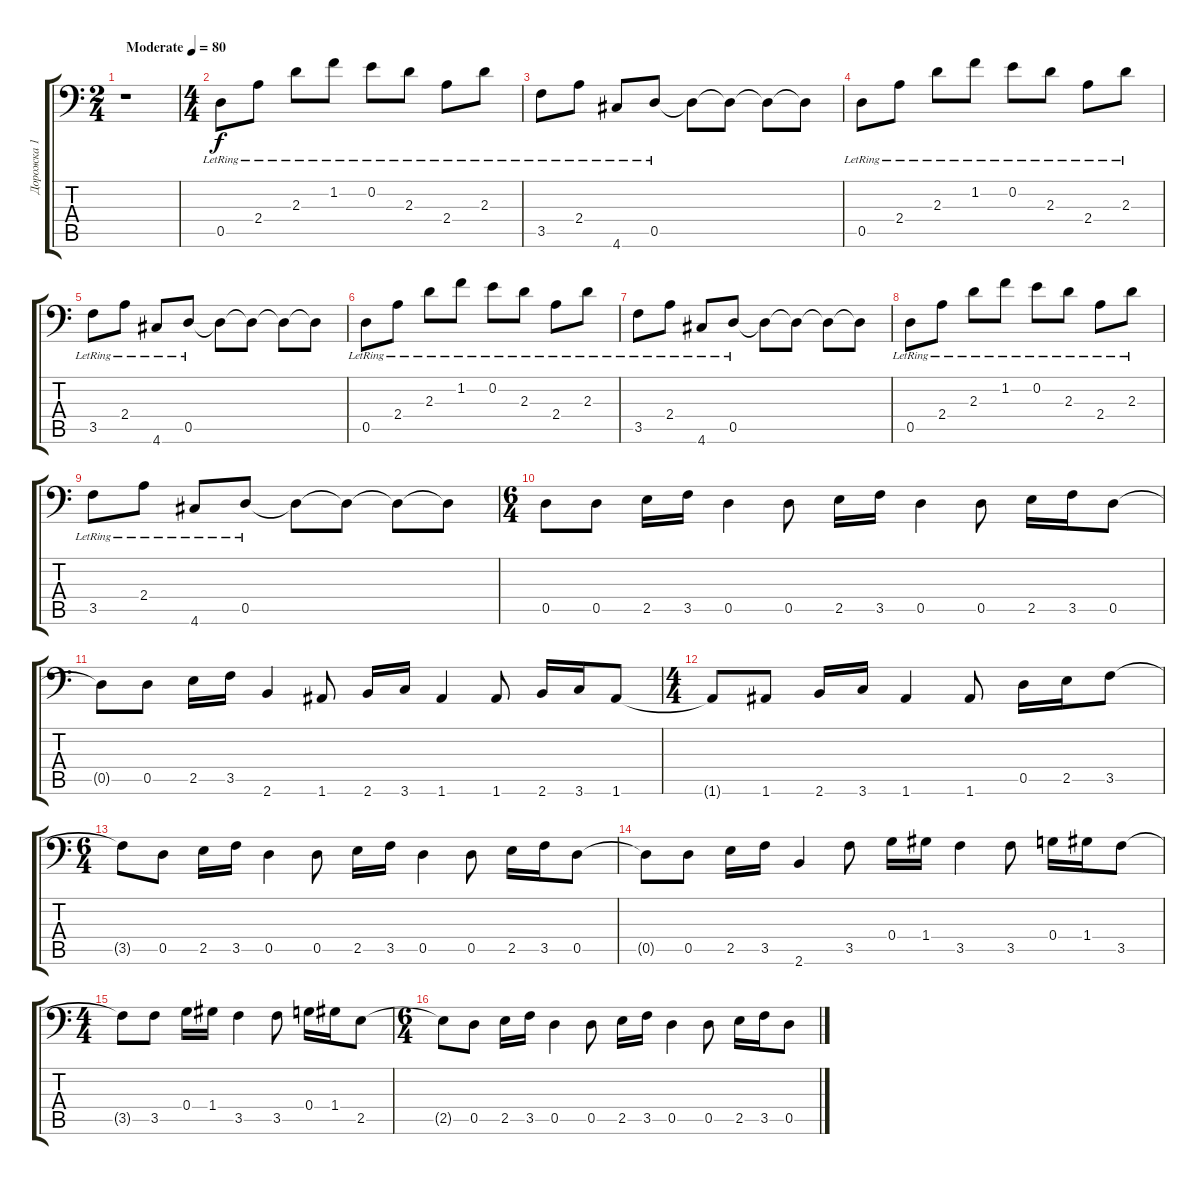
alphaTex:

\track ("Дорожка 1" "Дорожка 1") {instrument distortionguitar}
\staff {score tabs}
\tuning (A3 E3 C3 G2 D2 A1) {hide}
\ts (2 4)
\tempo (80 "Moderate")
\clef f4
\ks c
r.1{dy f instrument distortionguitar} |
\ts (4 4)
0.5{lr}.8{instrument electricguitarclean} 2.4{lr}.8 2.3{lr}.8 1.2{lr}.8 0.2{lr}.8 2.3{lr}.8 2.4{lr}.8 2.3{lr}.8 |
3.5{lr}.8 2.4{lr}.8 4.6{lr}.8 0.5{lr}.8 0.5{t}.8 0.5{t}.8 0.5{t}.8 0.5{t}.8 |
0.5{lr}.8 2.4{lr}.8 2.3{lr}.8 1.2{lr}.8 0.2{lr}.8 2.3{lr}.8 2.4{lr}.8 2.3{lr}.8 |
3.5{lr}.8 2.4{lr}.8 4.6{lr}.8 0.5{lr}.8 0.5{t}.8 0.5{t}.8 0.5{t}.8 0.5{t}.8 |
0.5{lr}.8 2.4{lr}.8 2.3{lr}.8 1.2{lr}.8 0.2{lr}.8 2.3{lr}.8 2.4{lr}.8 2.3{lr}.8 |
3.5{lr}.8 2.4{lr}.8 4.6{lr}.8 0.5{lr}.8 0.5{t}.8 0.5{t}.8 0.5{t}.8 0.5{t}.8 |
0.5{lr}.8 2.4{lr}.8 2.3{lr}.8 1.2{lr}.8 0.2{lr}.8 2.3{lr}.8 2.4{lr}.8 2.3{lr}.8 |
3.5{lr}.8 2.4{lr}.8 4.6{lr}.8 0.5{lr}.8 0.5{t}.8 0.5{t}.8 0.5{t}.8 0.5{t}.8 |
\ts (6 4)
0.5.8{instrument distortionguitar} 0.5.8 2.5.16 3.5.16 0.5.4 0.5.8 2.5.16 3.5.16 0.5.4 0.5.8 2.5.16 3.5.16 0.5.8 |
0.5{t}.8 0.5.8 2.5.16 3.5.16 2.6.4 1.6.8 2.6.16 3.6.16 1.6.4 1.6.8 2.6.16 3.6.16 1.6.8 |
\ts (4 4)
1.6{t}.8 1.6.8 2.6.16 3.6.16 1.6.4 1.6.8 0.5.16 2.5.16 3.5.8 |
\ts (6 4)
3.5{t}.8{instrument distortionguitar} 0.5.8 2.5.16 3.5.16 0.5.4 0.5.8 2.5.16 3.5.16 0.5.4 0.5.8 2.5.16 3.5.16 0.5.8 |
0.5{t}.8 0.5.8 2.5.16 3.5.16 2.6.4 3.5.8 0.4.16 1.4.16 3.5.4 3.5.8 0.4.16 1.4.16 3.5.8 |
\ts (4 4)
3.5{t}.8 3.5.8 0.4.16 1.4.16 3.5.4 3.5.8 0.4.16 1.4.16 2.5.8 |
\ts (6 4)
2.5{t}.8 0.5.8 2.5.16 3.5.16 0.5.4 0.5.8 2.5.16 3.5.16 0.5.4 0.5.8 2.5.16 3.5.16 0.5.8
